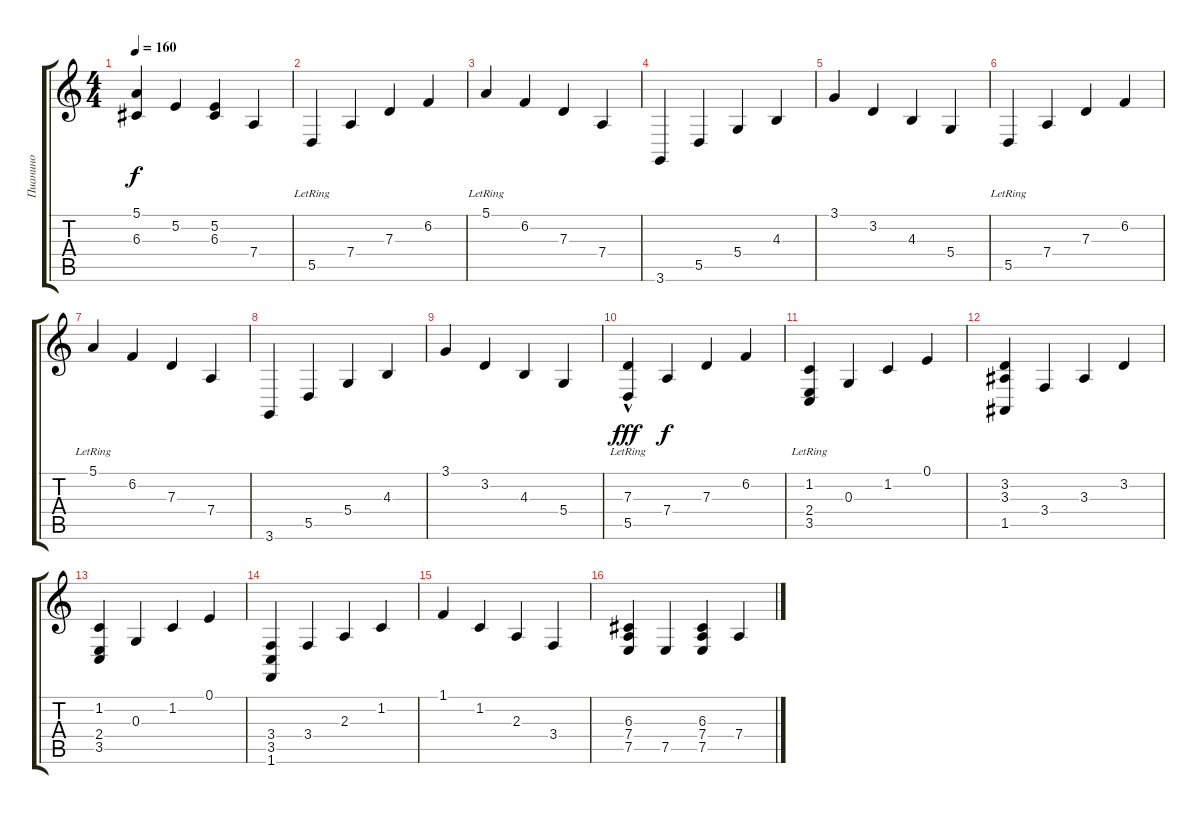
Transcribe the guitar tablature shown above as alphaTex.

\track ("Пианино" "Пианино") {instrument brightacousticpiano}
\staff {score tabs}
\tuning (E4 B3 G3 D3 A2 E2) {hide}
\ts (4 4)
\tempo 160
\clef g2
\ks c
(5.1 6.3).4{dy f} 5.2.4 (5.2 6.3).4 7.4.4 |
5.5{lr}.4 7.4.4 7.3.4 6.2.4 |
5.1{lr}.4 6.2.4 7.3.4 7.4.4 |
3.6.4 5.5.4 5.4.4 4.3.4 |
3.1.4 3.2.4 4.3.4 5.4.4 |
5.5{lr}.4 7.4.4 7.3.4 6.2.4 |
5.1{lr}.4 6.2.4 7.3.4 7.4.4 |
3.6.4 5.5.4 5.4.4 4.3.4 |
3.1.4 3.2.4 4.3.4 5.4.4 |
(7.3{lr} 5.5{hac}).4{dy fff} 7.4.4{dy f} 7.3.4 6.2.4 |
(1.2 2.4 3.5{lr}).4 0.3.4 1.2.4 0.1.4 |
(3.2 3.3 1.5).4 3.4.4 3.3.4 3.2.4 |
(1.2 2.4 3.5).4 0.3.4 1.2.4 0.1.4 |
(3.4 3.5 1.6).4 3.4.4 2.3.4 1.2.4 |
1.1.4 1.2.4 2.3.4 3.4.4 |
(6.3 7.4 7.5).4 7.5.4 (6.3 7.4 7.5).4 7.4.4
